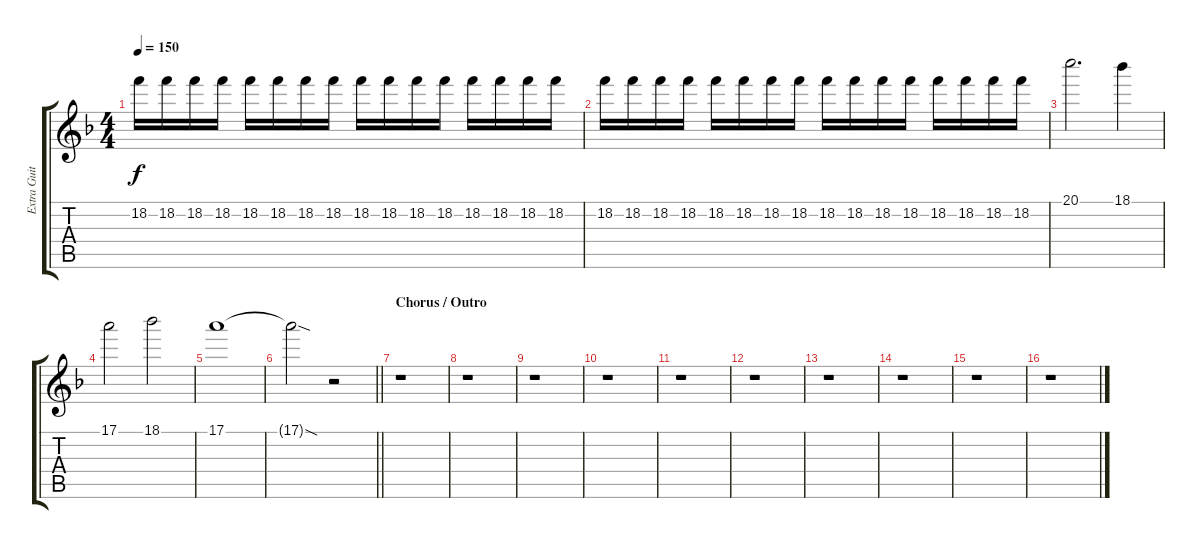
\track ("Extra Guitar" "Extra Guit") {instrument overdrivenguitar}
\staff {score tabs}
\tuning (E4 B3 G3 D3 A2 D2) {hide}
\ts (4 4)
\tempo 150
\clef g2
\ks f
18.2.16{dy f} 18.2.16 18.2.16 18.2.16 18.2.16 18.2.16 18.2.16 18.2.16 18.2.16 18.2.16 18.2.16 18.2.16 18.2.16 18.2.16 18.2.16 18.2.16 |
18.2.16 18.2.16 18.2.16 18.2.16 18.2.16 18.2.16 18.2.16 18.2.16 18.2.16 18.2.16 18.2.16 18.2.16 18.2.16 18.2.16 18.2.16 18.2.16 |
20.1.2{d} 18.1.4 |
17.1.2 18.1.2 |
17.1.1 |
\barLineRight lightlight
17.1{sod t}.2 r.2 |
\section ("" "Chorus / Outro")
r.1 |
r.1 |
r.1 |
r.1 |
r.1 |
r.1 |
r.1 |
r.1 |
r.1 |
r.1
